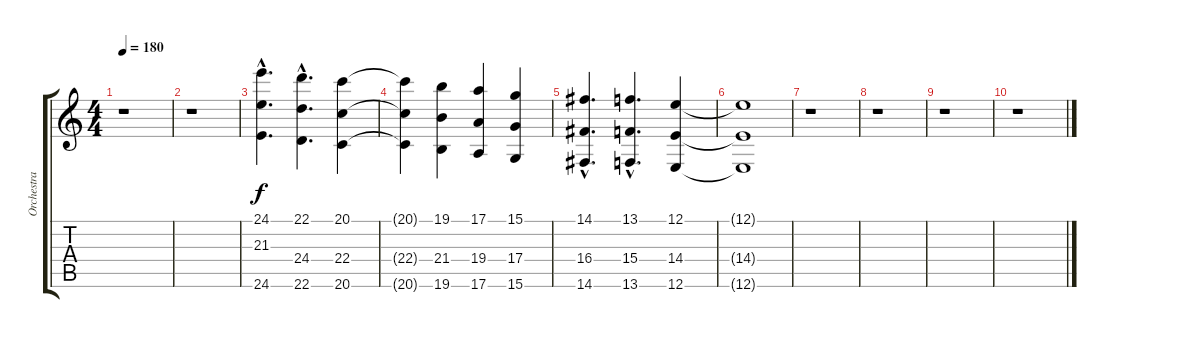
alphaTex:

\track ("Orchestra Hit" "Orchestra ") {instrument orchestrahit}
\staff {score tabs}
\tuning (E4 B3 G3 D3 A2 E2) {hide}
\ts (4 4)
\tempo 180
\clef g2
\ks c
r.1{dy f} |
r.1 |
(24.1{hac} 21.3{hac} 24.6{hac}).4{d} (22.1{hac} 24.4{hac} 22.6{hac}).4{d} (20.1 22.4 20.6).4 |
(20.1{t} 22.4{t} 20.6{t}).4 (19.1 21.4 19.6).4 (17.1 19.4 17.6).4 (15.1 17.4 15.6).4 |
(14.1{hac} 16.4{hac} 14.6{hac}).4{d} (13.1{hac} 15.4{hac} 13.6{hac}).4{d} (12.1 14.4 12.6).4 |
(12.1{t} 14.4{t} 12.6{t}).1 |
r.1 |
r.1 |
r.1 |
r.1
